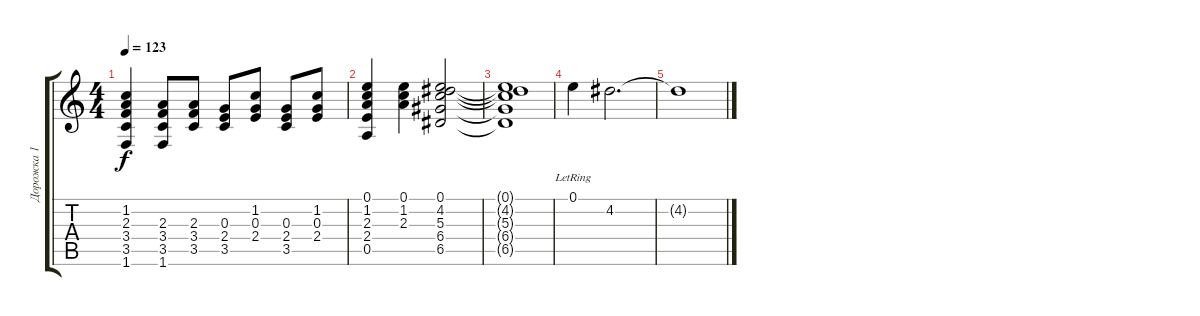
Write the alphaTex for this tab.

\track ("Дорожка 1" "Дорожка 1") {instrument overdrivenguitar}
\staff {score tabs}
\tuning (E4 B3 G3 D3 A2 E2) {hide}
\ts (4 4)
\tempo 123
\clef g2
\ks c
(1.2 2.3 3.4 3.5 1.6).4{dy f} (2.3 3.4 3.5 1.6).8 (2.3 3.4 3.5).8 (0.3 2.4 3.5).8 (1.2 0.3 2.4).8 (0.3 2.4 3.5).8 (1.2 0.3 2.4).8 |
(0.1 1.2 2.3 2.4 0.5).4 (0.1 1.2 2.3).4 (0.1 4.2 5.3 6.4 6.5).2 |
(0.1{t} 4.2{t} 5.3{t} 6.4{t} 6.5{t}).1 |
0.1{lr}.4 4.2.2{d} |
4.2{t}.1
